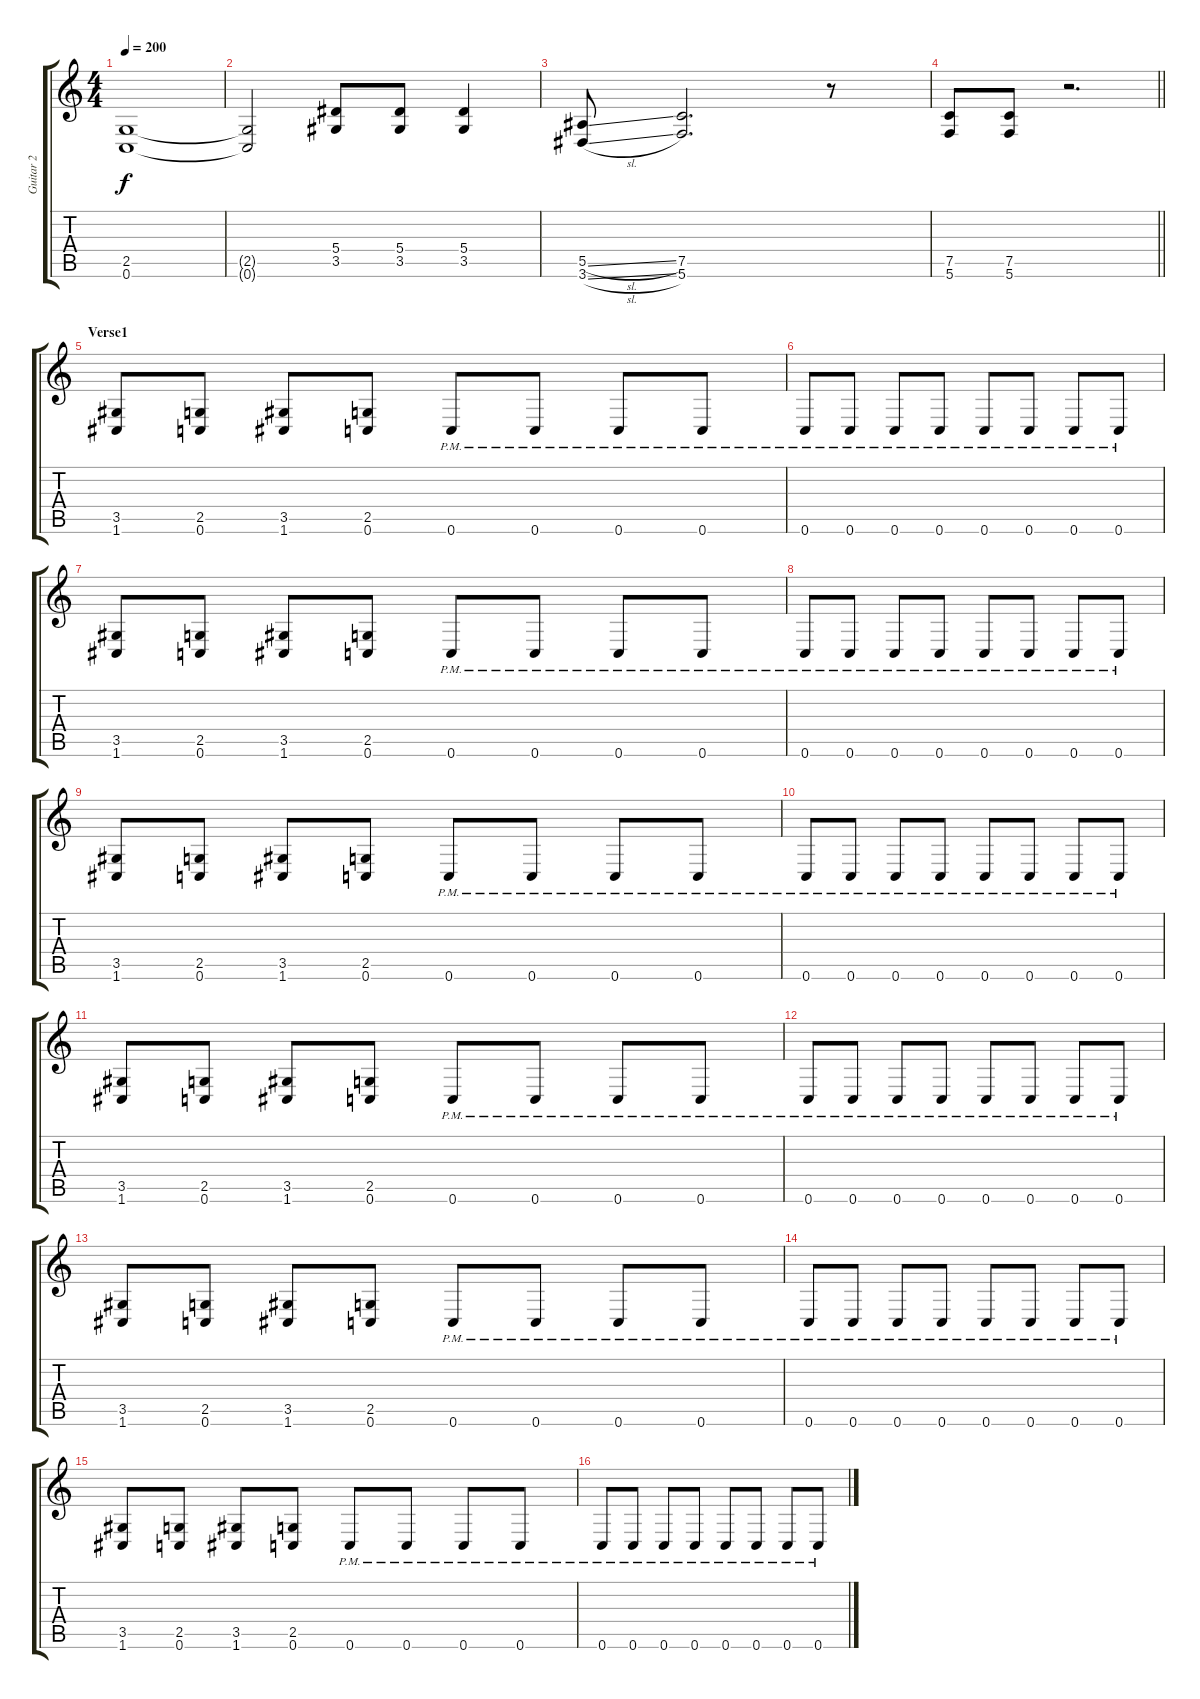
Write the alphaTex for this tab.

\track ("Guitar 2" "Guitar 2") {instrument distortionguitar}
\staff {score tabs}
\tuning (C4 G3 Eb3 Bb2 F2 C2) {hide}
\ts (4 4)
\tempo 200
\clef g2
\ks c
(2.5 0.6).1{dy f} |
(2.5{t} 0.6{t}).2 (5.4 3.5).8 (5.4 3.5).8 (5.4 3.5).4 |
(5.5{sl} 3.6{sl}).8 (7.5 5.6).2{d} r.8 |
\barLineRight lightlight
(7.5 5.6).8 (7.5 5.6).8 r.2{d} |
\section ("" "Verse1")
(3.5 1.6).8{balance 8} (2.5 0.6).8 (3.5 1.6).8 (2.5 0.6).8 0.6{pm}.8 0.6{pm}.8 0.6{pm}.8 0.6{pm}.8 |
0.6{pm}.8 0.6{pm}.8 0.6{pm}.8 0.6{pm}.8 0.6{pm}.8 0.6{pm}.8 0.6{pm}.8 0.6{pm}.8 |
(3.5 1.6).8 (2.5 0.6).8 (3.5 1.6).8 (2.5 0.6).8 0.6{pm}.8 0.6{pm}.8 0.6{pm}.8 0.6{pm}.8 |
0.6{pm}.8 0.6{pm}.8 0.6{pm}.8 0.6{pm}.8 0.6{pm}.8 0.6{pm}.8 0.6{pm}.8 0.6{pm}.8 |
(3.5 1.6).8{balance 8} (2.5 0.6).8 (3.5 1.6).8 (2.5 0.6).8 0.6{pm}.8 0.6{pm}.8 0.6{pm}.8 0.6{pm}.8 |
0.6{pm}.8 0.6{pm}.8 0.6{pm}.8 0.6{pm}.8 0.6{pm}.8 0.6{pm}.8 0.6{pm}.8 0.6{pm}.8 |
(3.5 1.6).8 (2.5 0.6).8 (3.5 1.6).8 (2.5 0.6).8 0.6{pm}.8 0.6{pm}.8 0.6{pm}.8 0.6{pm}.8 |
0.6{pm}.8 0.6{pm}.8 0.6{pm}.8 0.6{pm}.8 0.6{pm}.8 0.6{pm}.8 0.6{pm}.8 0.6{pm}.8 |
(3.5 1.6).8{balance 8} (2.5 0.6).8 (3.5 1.6).8 (2.5 0.6).8 0.6{pm}.8 0.6{pm}.8 0.6{pm}.8 0.6{pm}.8 |
0.6{pm}.8 0.6{pm}.8 0.6{pm}.8 0.6{pm}.8 0.6{pm}.8 0.6{pm}.8 0.6{pm}.8 0.6{pm}.8 |
(3.5 1.6).8 (2.5 0.6).8 (3.5 1.6).8 (2.5 0.6).8 0.6{pm}.8 0.6{pm}.8 0.6{pm}.8 0.6{pm}.8 |
0.6{pm}.8 0.6{pm}.8 0.6{pm}.8 0.6{pm}.8 0.6{pm}.8 0.6{pm}.8 0.6{pm}.8 0.6{pm}.8
